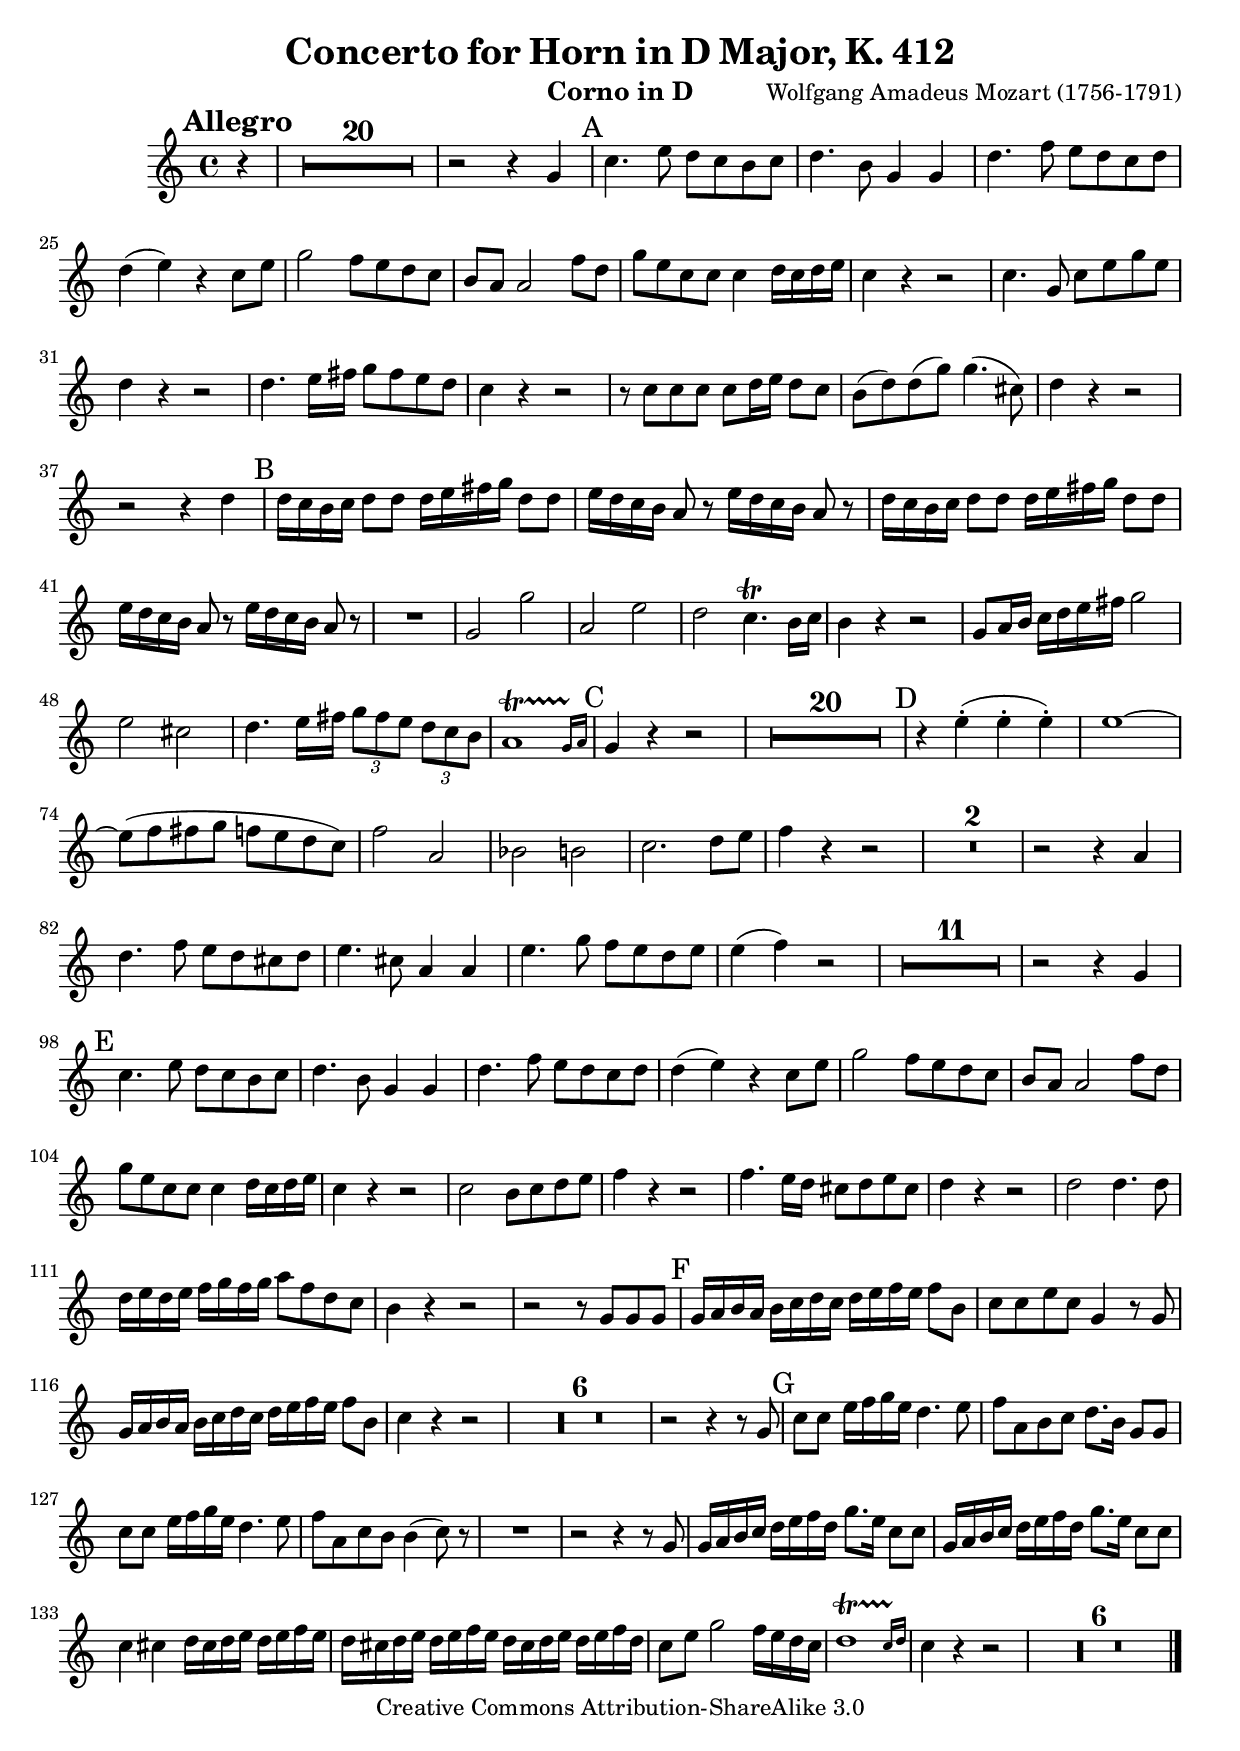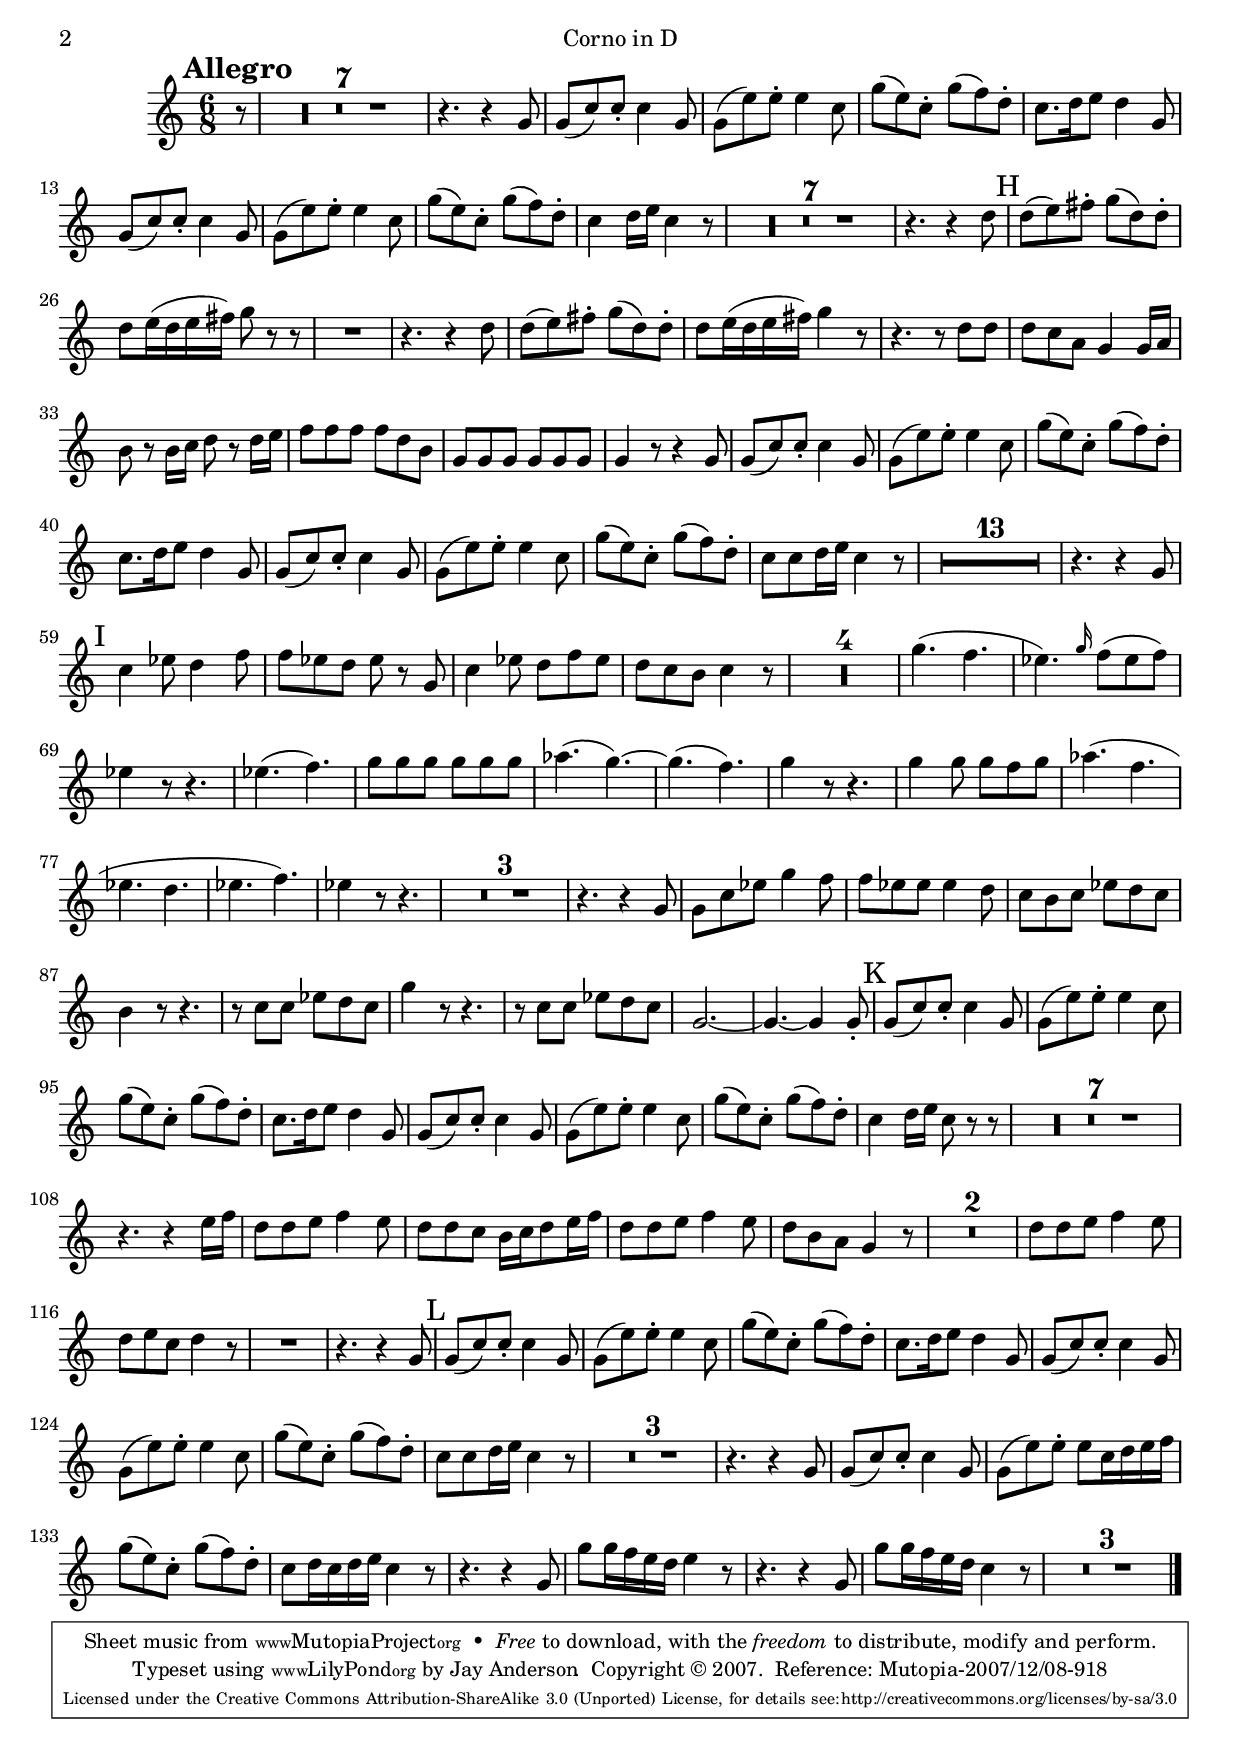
\version "2.13.10"

\include "defs.lyi"
\version "2.13.10"

hornMvtI = \relative c''
{
  #(define afterGraceFraction (cons 31 32))
  \transposition d
  r4
  R1*20 |
  r2 r4 g4 |
  c4. e8 d c b c |
  d4. b8 g4 g |
  d'4. f8 e d c d |
  d4( e) r c8 e |
  g2 f8 e d c |
  b a a2 f'8 d |
  g e c c c4 d16 c d e |
  c4 r r2 |
  c4. g8 c e g e |
  d4 r r2 |
  d4. e16 fis g8 fis e d |
  c4 r r2 |
  r8 c c c c d16 e d8 c |
  b( d) d( g) g4.( cis,8) |
  d4 r r2 |
  r2 r4 d |
  \repeat unfold 2
  {
    d16 c b c d8 d d16 e fis g d8 d |
    \repeat unfold 2 {e16 d c b a8 r} |
  }
  R1 |
  g2 g' | a, e' |
  d c4.\trill b16 c |
  b4 r r2 |
  g8 a16 b c d e fis g2 |
  e cis |
  d4. e16 fis \times 2/3 {g8 fis e} \times 2/3 {d c b} |
  \afterGrace a1\startTrillSpan {g16[ a]\stopTrillSpan} |
  g4 r r2 |
  R1*20 |
  r4 e'-.( e-. e-.) |
  e1~ |
  e8( f fis g f e d c) |
  f2 a, |
  bes b |
  c2. d8 e |
  f4 r r2 |
  R1*2 |
  r2 r4 a,4 |
  d4. f8 e d cis d |
  e4. cis8 a4 a |
  e'4. g8 f e d e |
  e4( f) r2 |
  R1*11 |
  r2 r4 g,4 |
  c4. e8 d c b c |
  d4. b8 g4 g |
  d'4. f8 e d c d |
  d4( e) r c8 e |
  g2 f8 e d c |
  b a a2 f'8 d |
  g e c c c4 d16 c d e |
  c4 r r2 |
  c2 b8 c d e |
  f4 r r2 |
  f4. e16 d cis8 d e cis |
  d4 r r2 |
  d2 d4. d8 |
  d16 e d e f g f g a8 f d c |
  b4 r r2 |
  r2 r8 g g g |
  g16 a b a b c d c d e f e f8 b, |
  c c e c g4 r8 g |
  g16 a b a b c d c d e f e f8 b, |
  c4 r r2 |
  R1*6 |
  r2 r4 r8 g |
  c c e16 f g e d4. e8 |
  f a, b c d8. b16 g8 g |
  c c e16 f g e d4. e8 |
  f a, c b b4( c8) r |
  R1 |
  r2 r4 r8 g |
  \repeat unfold 2
  {
    g16 a b c d e f d g8. e16 c8 c |
  }
  c4 cis d16 cis d e d e f e |
  d cis d e d e f e d cis d e d e f d |
  c8 e g2 f16 e d c |
  \afterGrace d1\startTrillSpan {c16[ d]\stopTrillSpan} |
  c4 r r2 |
  R1*6 |
}


\version "2.13.10"

hornMvtII = \relative c''
{
  \transposition d
  r8
  R2.*7 |
  r4. r4 g8 |
  g( c) c-. c4 g8 |
  g( e') e-. e4 c8 |
  g'( e) c-. g'( f) d-. |
  c8. d16 e8 d4 g,8 |
  g( c) c-. c4 g8 |
  g( e') e-. e4 c8 |
  g'( e) c-. g'( f) d-. |
  c4 d16 e c4 r8 |

  R2.*7 |
  r4. r4 d8 |
  d( e) fis-. g( d) d-. |
  d e16( d e fis) g8 r r |
  R2. |
  r4. r4 d8 |
  d( e) fis-. g( d) d-. |
  d e16( d e fis) g4 r8 |
  r4. r8 d d |
  d c a g4 g16 a |
  b8 r b16 c d8 r d16 e |
  f8 f f f d b |
  g g g g g g |
  g4 r8 r4 g8 |

  g( c) c-. c4 g8 |
  g( e') e-. e4 c8 |
  g'( e) c-. g'( f) d-. |
  c8. d16 e8 d4 g,8 |
  g( c) c-. c4 g8 |
  g( e') e-. e4 c8 |
  g'( e) c-. g'( f) d-. |
  c c d16 e c4 r8 |

  R2.*13 |
  r4. r4 g8 |
  c4 ees8 d4 f8 |
  f ees d ees r g, |
  c4 ees8 d f ees |
  d c b c4 r8 |
  R2.*4 |
  g'4.( f |
  ees) \grace g16 f8( ees f) |
  ees4 r8 r4. |
  ees4.( f) |
  g8 g g g g g |
  aes4.( g~) |
  g( f) |
  g4 r8 r4. |
  g4 g8 g f g |
  aes4.( f |
  ees d |
  ees f) |
  ees4 r8 r4. |

  R2.*3 |
  r4. r4 g,8 |
  g c ees g4 f8 |
  f ees ees ees4 d8 |
  c b c ees d c |
  b4 r8 r4. |
  r8 c c ees d c |
  g'4 r8 r4. |
  r8 c, c ees d c |
  g2.~ |
  g4.~ g4 g8-. |

  g( c) c-. c4 g8 |
  g( e') e-. e4 c8 |
  g'( e) c-. g'( f) d-. |
  c8. d16 e8 d4 g,8 |
  g( c) c-. c4 g8 |
  g( e') e-. e4 c8 |
  g'( e) c-. g'( f) d-. |
  c4 d16 e c8 r r |

  R2.*7 |
  r4. r4 e16 f |
  d8 d e f4 e8 |
  d d c b16 c d8 e16 f |
  d8 d e f4 e8 |
  d b a g4 r8 |
  R2.*2 |
  d'8 d e f4 e8 |
  d e c d4 r8 |
  R2. |
  r4. r4 g,8 |

  g( c) c-. c4 g8 |
  g( e') e-. e4 c8 |
  g'( e) c-. g'( f) d-. |
  c8. d16 e8 d4 g,8 |
  g( c) c-. c4 g8 |
  g( e') e-. e4 c8 |
  g'( e) c-. g'( f) d-. |
  c c d16 e c4 r8 |

  R2.*3 |
  r4. r4 g8 |
  g( c) c-. c4 g8 |
  g( e') e-. e c16 d e f |
  g8( e) c-. g'( f) d-. |
  c d16 c d e c4 r8 |
  r4. r4 g8 |
  g' g16 f e d e4 r8 |
  r4. r4 g,8 |
  g' g16 f e d c4 r8 |
  R2.*3 |
}



instrument = "Corno in D"

\paper
{
  ragged-last-bottom = ##f
}

\book
{
  \include "Header.lyi"
  \score
  {
    \new Staff
    {
      \set Score.skipBars = ##t
      << \hornMvtI \outlineMvtI >>
    }
  }
  \score
  {
    \new Staff
    {
      \set Score.skipBars = ##t
      << \hornMvtII \outlineMvtII >>
    }
  }
}

